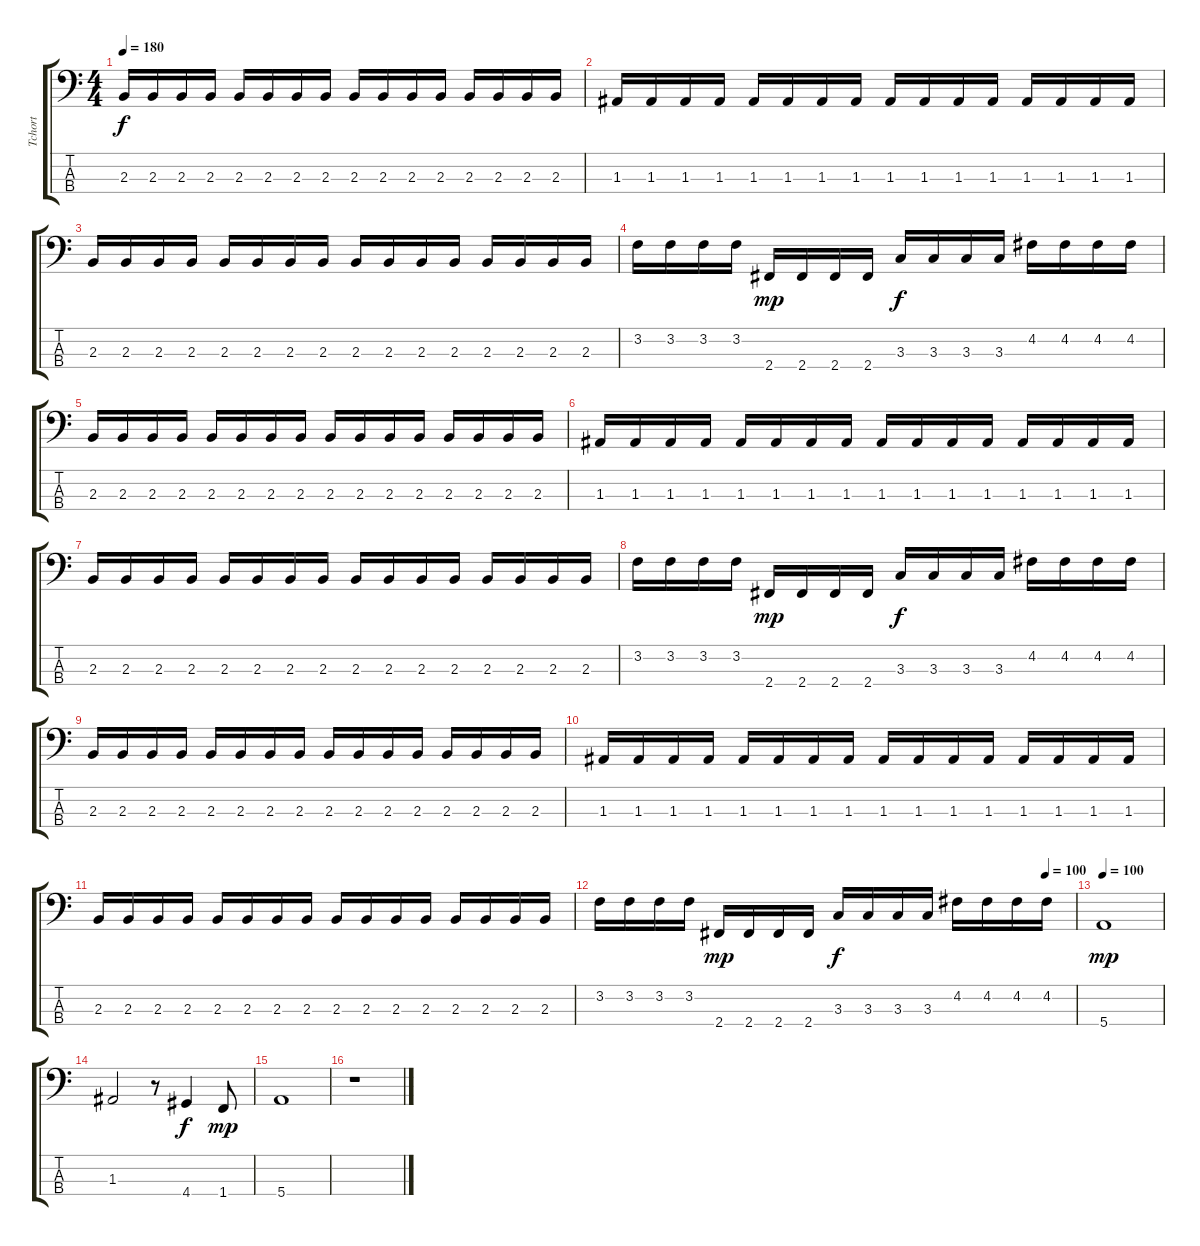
\track ("Tchort" "Tchort") {instrument electricbasspick}
\staff {score tabs}
\tuning (G2 D2 A1 E1) {hide}
\ts (4 4)
\tempo 180
\clef f4
\ks c
2.3.16{dy f} 2.3.16 2.3.16 2.3.16 2.3.16 2.3.16 2.3.16 2.3.16 2.3.16 2.3.16 2.3.16 2.3.16 2.3.16 2.3.16 2.3.16 2.3.16 |
1.3.16 1.3.16 1.3.16 1.3.16 1.3.16 1.3.16 1.3.16 1.3.16 1.3.16 1.3.16 1.3.16 1.3.16 1.3.16 1.3.16 1.3.16 1.3.16 |
2.3.16 2.3.16 2.3.16 2.3.16 2.3.16 2.3.16 2.3.16 2.3.16 2.3.16 2.3.16 2.3.16 2.3.16 2.3.16 2.3.16 2.3.16 2.3.16 |
3.2.16 3.2.16 3.2.16 3.2.16 2.4.16{dy mp} 2.4.16 2.4.16 2.4.16 3.3.16{dy f} 3.3.16 3.3.16 3.3.16 4.2.16 4.2.16 4.2.16 4.2.16 |
2.3.16 2.3.16 2.3.16 2.3.16 2.3.16 2.3.16 2.3.16 2.3.16 2.3.16 2.3.16 2.3.16 2.3.16 2.3.16 2.3.16 2.3.16 2.3.16 |
1.3.16 1.3.16 1.3.16 1.3.16 1.3.16 1.3.16 1.3.16 1.3.16 1.3.16 1.3.16 1.3.16 1.3.16 1.3.16 1.3.16 1.3.16 1.3.16 |
2.3.16 2.3.16 2.3.16 2.3.16 2.3.16 2.3.16 2.3.16 2.3.16 2.3.16 2.3.16 2.3.16 2.3.16 2.3.16 2.3.16 2.3.16 2.3.16 |
3.2.16 3.2.16 3.2.16 3.2.16 2.4.16{dy mp} 2.4.16 2.4.16 2.4.16 3.3.16{dy f} 3.3.16 3.3.16 3.3.16 4.2.16 4.2.16 4.2.16 4.2.16 |
2.3.16 2.3.16 2.3.16 2.3.16 2.3.16 2.3.16 2.3.16 2.3.16 2.3.16 2.3.16 2.3.16 2.3.16 2.3.16 2.3.16 2.3.16 2.3.16 |
1.3.16 1.3.16 1.3.16 1.3.16 1.3.16 1.3.16 1.3.16 1.3.16 1.3.16 1.3.16 1.3.16 1.3.16 1.3.16 1.3.16 1.3.16 1.3.16 |
2.3.16 2.3.16 2.3.16 2.3.16 2.3.16 2.3.16 2.3.16 2.3.16 2.3.16 2.3.16 2.3.16 2.3.16 2.3.16 2.3.16 2.3.16 2.3.16 |
\tempo (100 0.9375)
3.2.16 3.2.16 3.2.16 3.2.16 2.4.16{dy mp} 2.4.16 2.4.16 2.4.16 3.3.16{dy f} 3.3.16 3.3.16 3.3.16 4.2.16 4.2.16 4.2.16 4.2.16 |
\tempo 100
5.4.1{dy mp} |
1.3.2 r.8 4.4.4{dy f} 1.4.8{dy mp} |
5.4.1 |
r.1
